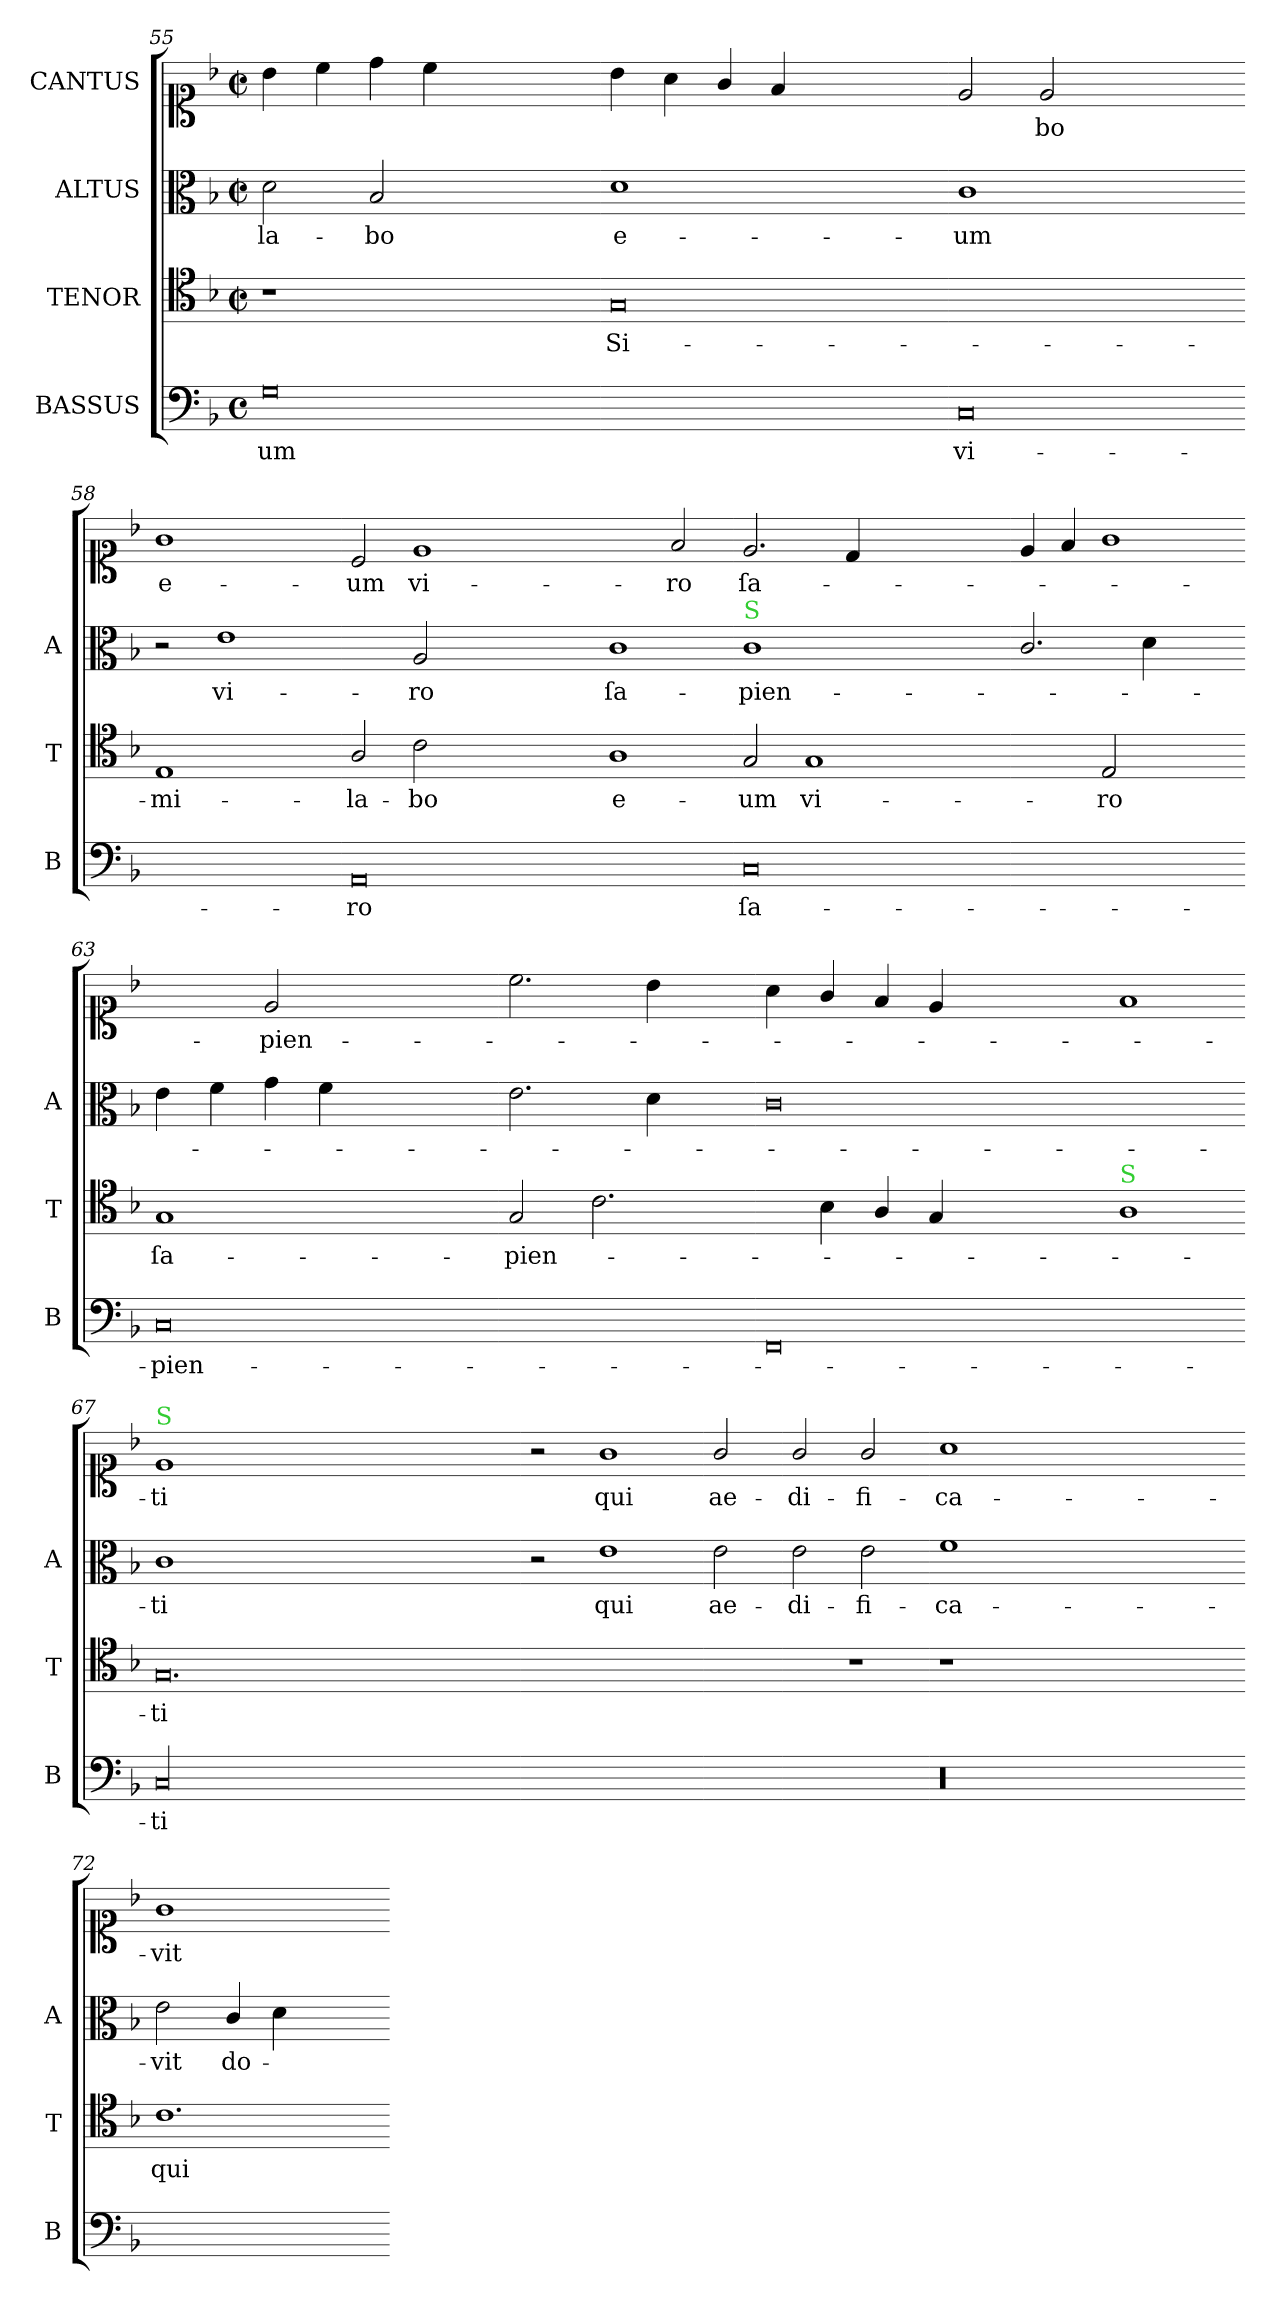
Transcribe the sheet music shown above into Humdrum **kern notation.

**kern	**text	**kern	**text	**kern	**text	**kern	**text
*part4	*part4	*part3	*part3	*part2	*part2	*part1	*part1
*staff4	*staff4	*staff3	*staff3	*staff2	*staff2	*staff1	*staff1
*I"BASSUS	*	*I"TENOR	*	*I"ALTUS	*	*I"CANTUS	*
*I'B	*	*I'T	*	*I'A	*	*	*
*clefF4	*	*clefC4	*	*clefC3	*	*clefC1	*
*k[b-]	*	*k[b-]	*	*k[b-]	*	*k[b-]	*
*F:	*	*F:	*	*F:	*	*F:	*
*M2/2	*	*M2/2	*	*M2/2	*	*M2/2	*
*met(c)	*	*met(c|)	*	*met(c|)	*	*met(c|)	*
=55	=55	=55	=55	=55	=55	=55	=55
0G	-um	1r	.	2d\	la-	4b-\	.
.	.	.	.	.	.	4cc\	.
.	.	.	.	2B-/	-bo	4dd\	.
.	.	.	.	.	.	4cc\	.
.	.	1ryy	.	1ryy	.	1ryy	.
=56-	=56-	=56-	=56-	=56-	=56-	=56-	=56-
0ryy	.	0G	Si-	1d	e-	4b-\	.
.	.	.	.	.	.	4a\	.
.	.	.	.	.	.	4g/	.
.	.	.	.	.	.	4f/	.
.	.	.	.	1ryy	.	1ryy	.
=57-	=57-	=57-	=57-	=57-	=57-	=57-	=57-
0C	vi-	0ryy	.	1c	-um	2e/	.
.	.	.	.	.	.	2e/	-bo
.	.	.	.	1ryy	.	1ryy	.
=58-	=58-	=58-	=58-	=58-	=58-	=58-	=58-
1.ryy	.	1E	-mi-	2r	.	1g	e-
.	.	.	.	1e\	vi-	.	.
.	.	2ryy	.	.	.	2ryy	.
=59-	=59-	=59-	=59-	=59-	=59-	=59-	=59-
0AA	-ro	2A/	-la-	2ryy	.	2c/	-um
.	.	2c\	-bo	2A/	-ro	1e/	vi-
.	.	1ryy	.	1ryy	.	.	.
.	.	.	.	.	.	2ryy	.
=60-	=60-	=60-	=60-	=60-	=60-	=60-	=60-
1ryy	.	1A	e-	1c	ſa-	2ryy	.
.	.	.	.	.	.	2f/	-ro
=61-	=61-	=61-	=61-	=61-	=61-	=61-	=61-
!	!	!	!	!LO:TX:a:color=limegreen:t=S	!	!	!
0C	ſa-	2G/	-um	1c	-pien-	2.e/	ſa-
.	.	1G/	vi-	.	.	.	.
.	.	.	.	.	.	4d/	.
.	.	.	.	1ryy	.	1ryy	.
.	.	2ryy	.	.	.	.	.
=62-	=62-	=62-	=62-	=62-	=62-	=62-	=62-
1.ryy	.	2ryy	.	2.c/	.	4e/	.
.	.	.	.	.	.	4f/	.
.	.	2E/	-ro	.	.	1g/	.
.	.	.	.	4d\	.	.	.
.	.	2ryy	.	2ryy	.	.	.
=63-	=63-	=63-	=63-	=63-	=63-	=63-	=63-
0C	-pien-	1G	ſa-	4e\	.	2ryy	.
.	.	.	.	4f\	.	.	.
.	.	.	.	4g\	.	2e/	-pien-
.	.	.	.	4f\	.	.	.
.	.	1ryy	.	1ryy	.	1ryy	.
=64-	=64-	=64-	=64-	=64-	=64-	=64-	=64-
1ryy	.	2G/	-pien-	2.e\	.	2.cc\	.
.	.	2.c\	.	.	.	.	.
.	.	.	.	4d\	.	4b-\	.
4ryy	.	.	.	4ryy	.	4ryy	.
=65-	=65-	=65-	=65-	=65-	=65-	=65-	=65-
0FF	.	4ryy	.	0c	.	4a\	.
.	.	4B-\	.	.	.	4g/	.
.	.	4A/	.	.	.	4f/	.
.	.	4G/	.	.	.	4e/	.
.	.	1ryy	.	.	.	1ryy	.
=66-	=66-	=66-	=66-	=66-	=66-	=66-	=66-
!	!	!LO:TX:a:color=limegreen:t=S	!	!	!	!	!
1ryy	.	1A	.	1ryy	.	1f	.
=67-	=67-	=67-	=67-	=67-	=67-	=67-	=67-
!	!	!	!	!	!	!LO:TX:a:color=limegreen:t=S	!
00C	-ti	0.G	-ti	1c	ti	1e	-ti
.	.	.	.	0.ryy	.	0.ryy	.
.	.	1ryy	.	.	.	.	.
=68-	=68-	=68-	=68-	=68-	=68-	=68-	=68-
1.ryy	.	1.ryy	.	2r	.	2r	.
.	.	.	.	1e\	qui	1g/	qui
=69-	=69-	=69-	=69-	=69-	=69-	=69-	=69-
2ryy	.	2ryy	.	2e\	ae-	2g/	ae-
=70-	=70-	=70-	=70-	=70-	=70-	=70-	=70-
1ryy	.	1r	.	2e\	-di-	2g/	-di-
.	.	.	.	2e\	-fi-	2g/	-fi-
=71-	=71-	=71-	=71-	=71-	=71-	=71-	=71-
00r	.	1r	.	1f	-ca-	1a	-ca-
.	.	0.ryy	.	0.ryy	.	0.ryy	.
=72-	=72-	=72-	=72-	=72-	=72-	=72-	=72-
1.ryy	.	1.c	qui	2e\	-vit	1g	-vit
.	.	.	.	4c/	do-	.	.
.	.	.	.	4d\	.	.	.
.	.	.	.	2ryy	.	2ryy	.
=-	=-	=-	=-	=-	=-	=-	=-
*-	*-	*-	*-	*-	*-	*-	*-
